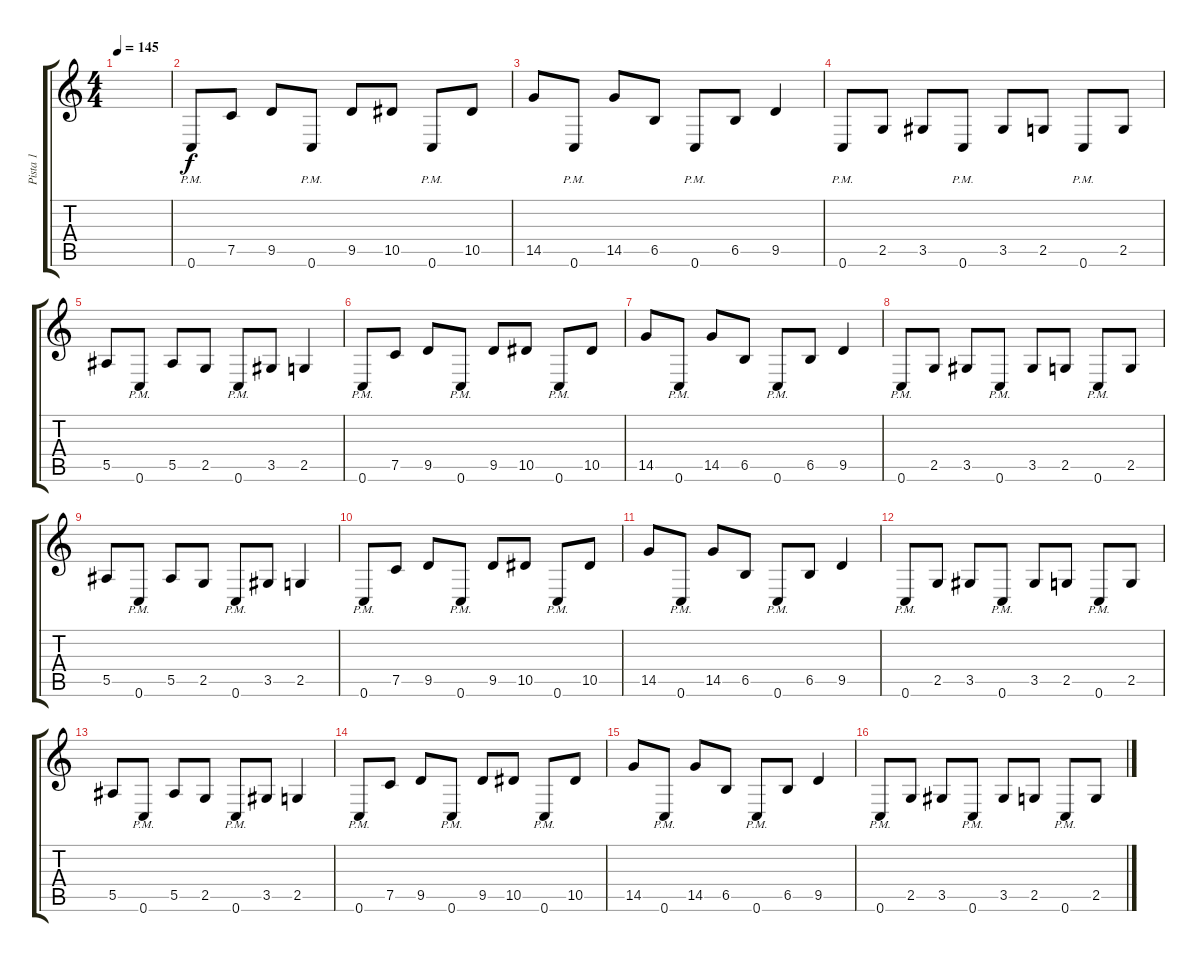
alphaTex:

\track ("Pista 1" "Pista 1") {instrument distortionguitar}
\staff {score tabs}
\tuning (C4 G3 Eb3 Bb2 F2 C2) {hide}
\ts (4 4)
\tempo 145
\clef g2
\ks c
|
0.6{pm}.8 7.5.8 9.5.8 0.6{pm}.8 9.5.8 10.5.8 0.6{pm}.8 10.5.8 |
14.5.8 0.6{pm}.8 14.5.8 6.5.8 0.6{pm}.8 6.5.8 9.5.4 |
0.6{pm}.8 2.5.8 3.5.8 0.6{pm}.8 3.5.8 2.5.8 0.6{pm}.8 2.5.8 |
5.5.8 0.6{pm}.8 5.5.8 2.5.8 0.6{pm}.8 3.5.8 2.5.4 |
0.6{pm}.8 7.5.8 9.5.8 0.6{pm}.8 9.5.8 10.5.8 0.6{pm}.8 10.5.8 |
14.5.8 0.6{pm}.8 14.5.8 6.5.8 0.6{pm}.8 6.5.8 9.5.4 |
0.6{pm}.8 2.5.8 3.5.8 0.6{pm}.8 3.5.8 2.5.8 0.6{pm}.8 2.5.8 |
5.5.8 0.6{pm}.8 5.5.8 2.5.8 0.6{pm}.8 3.5.8 2.5.4 |
0.6{pm}.8 7.5.8 9.5.8 0.6{pm}.8 9.5.8 10.5.8 0.6{pm}.8 10.5.8 |
14.5.8 0.6{pm}.8 14.5.8 6.5.8 0.6{pm}.8 6.5.8 9.5.4 |
0.6{pm}.8 2.5.8 3.5.8 0.6{pm}.8 3.5.8 2.5.8 0.6{pm}.8 2.5.8 |
5.5.8 0.6{pm}.8 5.5.8 2.5.8 0.6{pm}.8 3.5.8 2.5.4 |
0.6{pm}.8 7.5.8 9.5.8 0.6{pm}.8 9.5.8 10.5.8 0.6{pm}.8 10.5.8 |
14.5.8 0.6{pm}.8 14.5.8 6.5.8 0.6{pm}.8 6.5.8 9.5.4 |
0.6{pm}.8 2.5.8 3.5.8 0.6{pm}.8 3.5.8 2.5.8 0.6{pm}.8 2.5.8
